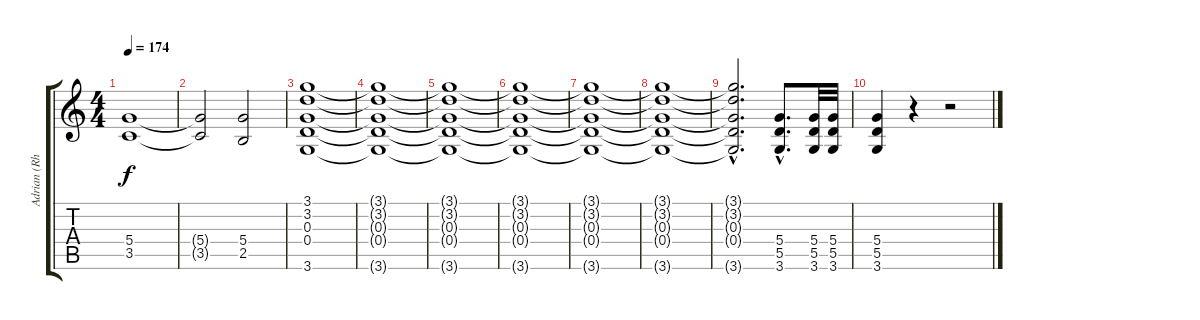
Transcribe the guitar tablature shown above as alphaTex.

\track ("Adrian (Rhy. Guitar)" "Adrian (Rh") {instrument overdrivenguitar}
\staff {score tabs}
\tuning (E4 B3 G3 D3 A2 E2) {hide}
\ts (4 4)
\tempo 174
\clef g2
\ks c
(5.4 3.5).1{dy f} |
(5.4{t} 3.5{t}).2 (5.4 2.5).2 |
(3.1 3.2 0.3 0.4 3.6).1 |
(3.1{t} 3.2{t} 0.3{t} 0.4{t} 3.6{t}).1 |
(3.1{t} 3.2{t} 0.3{t} 0.4{t} 3.6{t}).1 |
(3.1{t} 3.2{t} 0.3{t} 0.4{t} 3.6{t}).1 |
(3.1{t} 3.2{t} 0.3{t} 0.4{t} 3.6{t}).1 |
(3.1{t} 3.2{t} 0.3{t} 0.4{t} 3.6{t}).1 |
(3.1{hac t} 3.2{hac t} 0.3{hac t} 0.4{hac t} 3.6{hac t}).2{d} (5.4{hac} 5.5{hac} 3.6{hac}).8{d} (5.4 5.5 3.6).32 (5.4 5.5 3.6).32 |
(5.4 5.5 3.6).4 r.4 r.2
